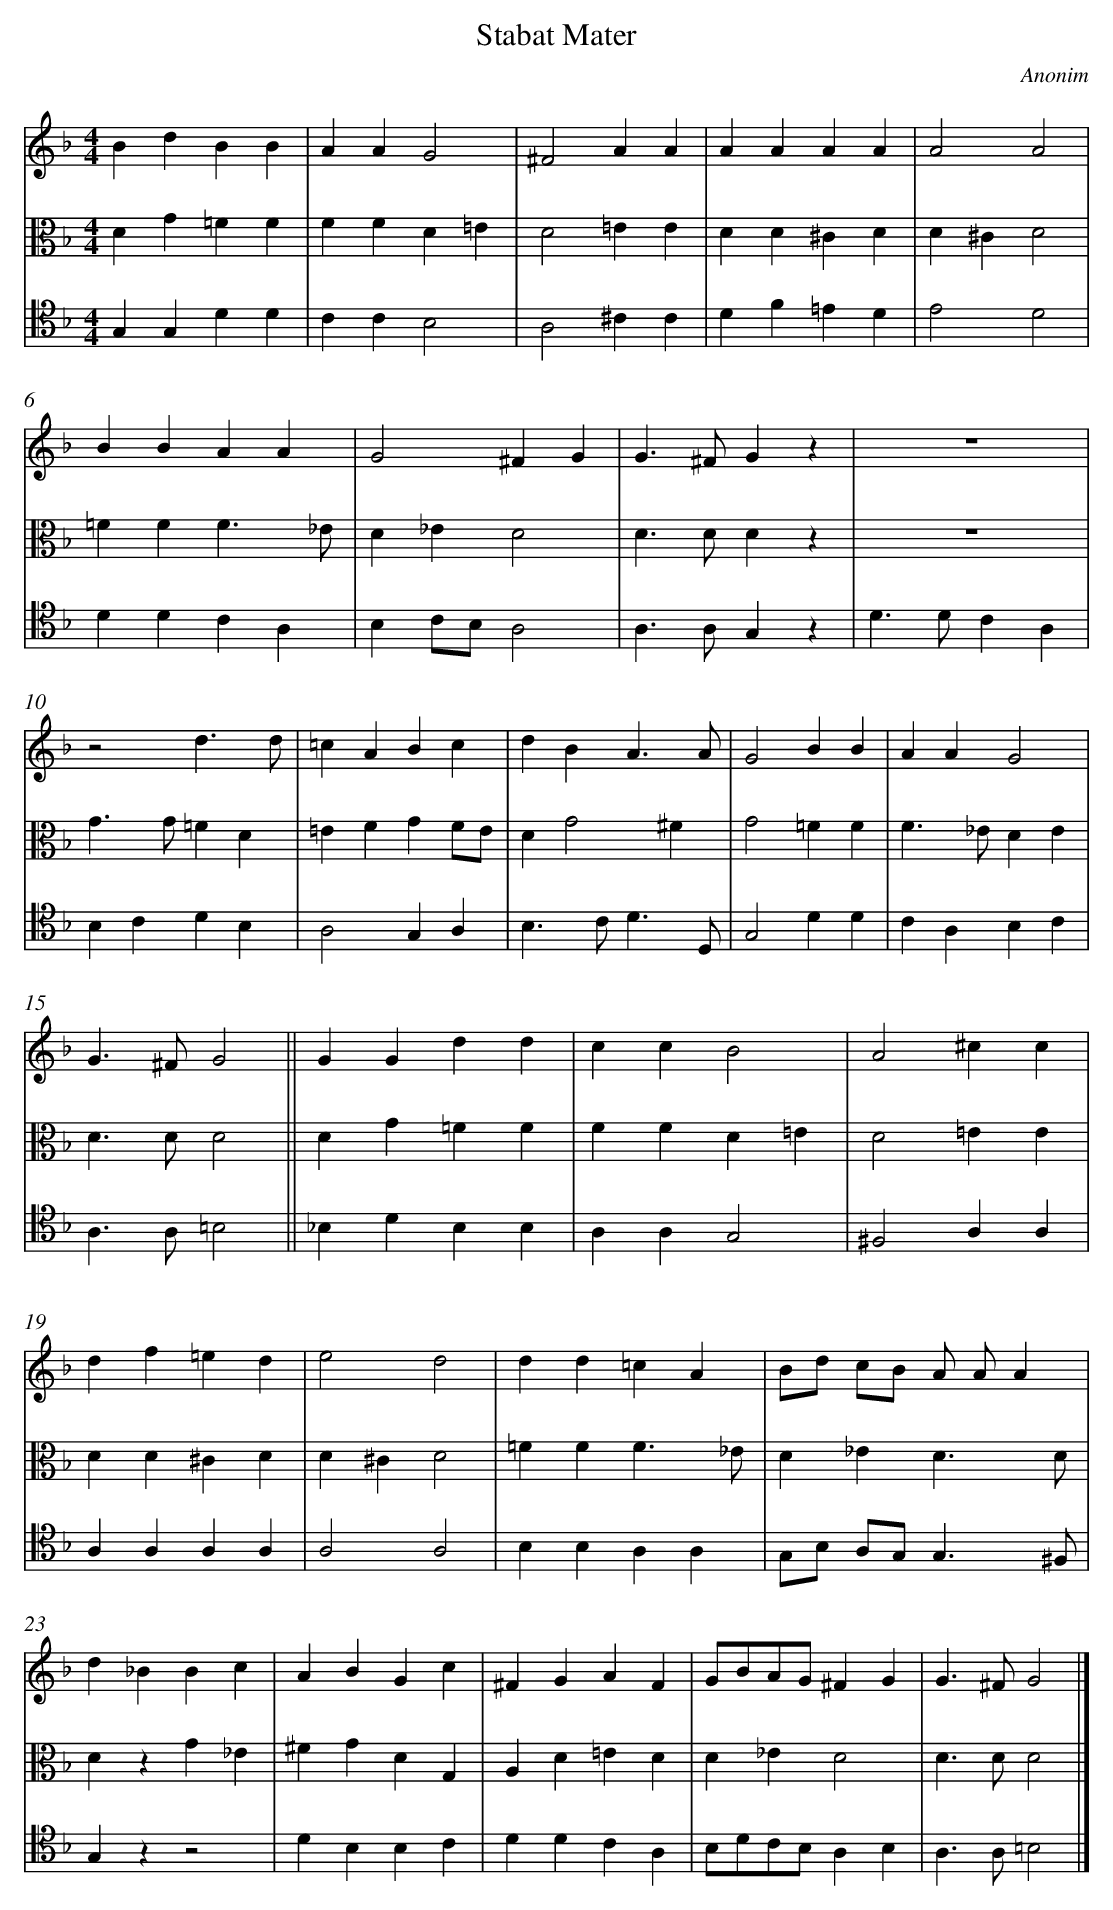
X:1
T: Stabat Mater
C: Anonim
L: 1/4
M: 4/4
V: 1
V: 2 clef=alto
V: 3 clef=tenor
K: F
[V:1] BdBB |
[V:2] DG=FF |
[V:3] G,G,DD |
[V:1] AAG2 |
[V:2] FFD=E |
[V:3] CCB,2 |
[V:1] ^F2AA |
[V:2] D2=EE |
[V:3] A,2^CC |
[V:1] AAAA |
[V:2] DD^CD |
[V:3] DF=ED |
[V:1] A2A2 |
[V:2] D^CD2 |
[V:3] E2D2 |
[V:1] BBAA |
[V:2] =FFF3/_E/ |
[V:3] DDCA, |
[V:1] G2^FG |
[V:2] D_ED2 |
[V:3] B,C/B,/A,2 |
[V:1] G>^FGz |
[V:2] D>DDz |
[V:3] A,>A,G,z |
[V:1] z4 |
[V:2] z4 |
[V:3] D>DCA, |
[V:1] z2d3/d/ |
[V:2] G>G=FD |
[V:3] B,CDB, |
[V:1] =cABc |
[V:2] =EFGF/E/ |
[V:3] A,2G,A, |
[V:1] dBA3/A/ |
[V:2] DG2^F |
[V:3] B,>CD3/D,/ |
[V:1] G2BB |
[V:2] G2=FF |
[V:3] G,2DD |
[V:1] AAG2 |
[V:2] F>_EDE |
[V:3] CA,B,C |
[V:1] G>^FG2 ||
[V:2] D>DD2 ||
[V:3] A,>A,=B,2 ||
[V:1] GGdd |
[V:2] DG=FF |
[V:3] _B,DB,B, |
[V:1] ccB2 |
[V:2] FFD=E |
[V:3] A,A,G,2 |
[V:1] A2^cc |
[V:2] D2=EE |
[V:3] ^F,2A,A, |
[V:1] df=ed |
[V:2] DD^CD |
[V:3] A,A,A,A, |
[V:1] e2d2 |
[V:2] D^CD2 |
[V:3] A,2A,2 |
[V:1] dd=cA |
[V:2] =FFF3/_E/ |
[V:3] B,B,A,A, |
[V:1] B/d/ c/B/ A/ A/A |
[V:2] D_ED3/D/ |
[V:3] G,/B,/ A,/G,<G,^F,/ |
[V:1] d_BBc |
[V:2] DzG_E |
[V:3] G,zz2 |
[V:1] ABGc |
[V:2] ^FGDG, |
[V:3] DB,B,C |
[V:1] ^FGAF |
[V:2] A,D=ED |
[V:3] DDCA, |
[V:1] G/B/A/G/^FG |
[V:2] D_ED2 |
[V:3] B,/D/C/B,/A,B, |
[V:1] G>^FG2 |]
[V:2] D>DD2 |]
[V:3] A,>A,=B,2 |]
